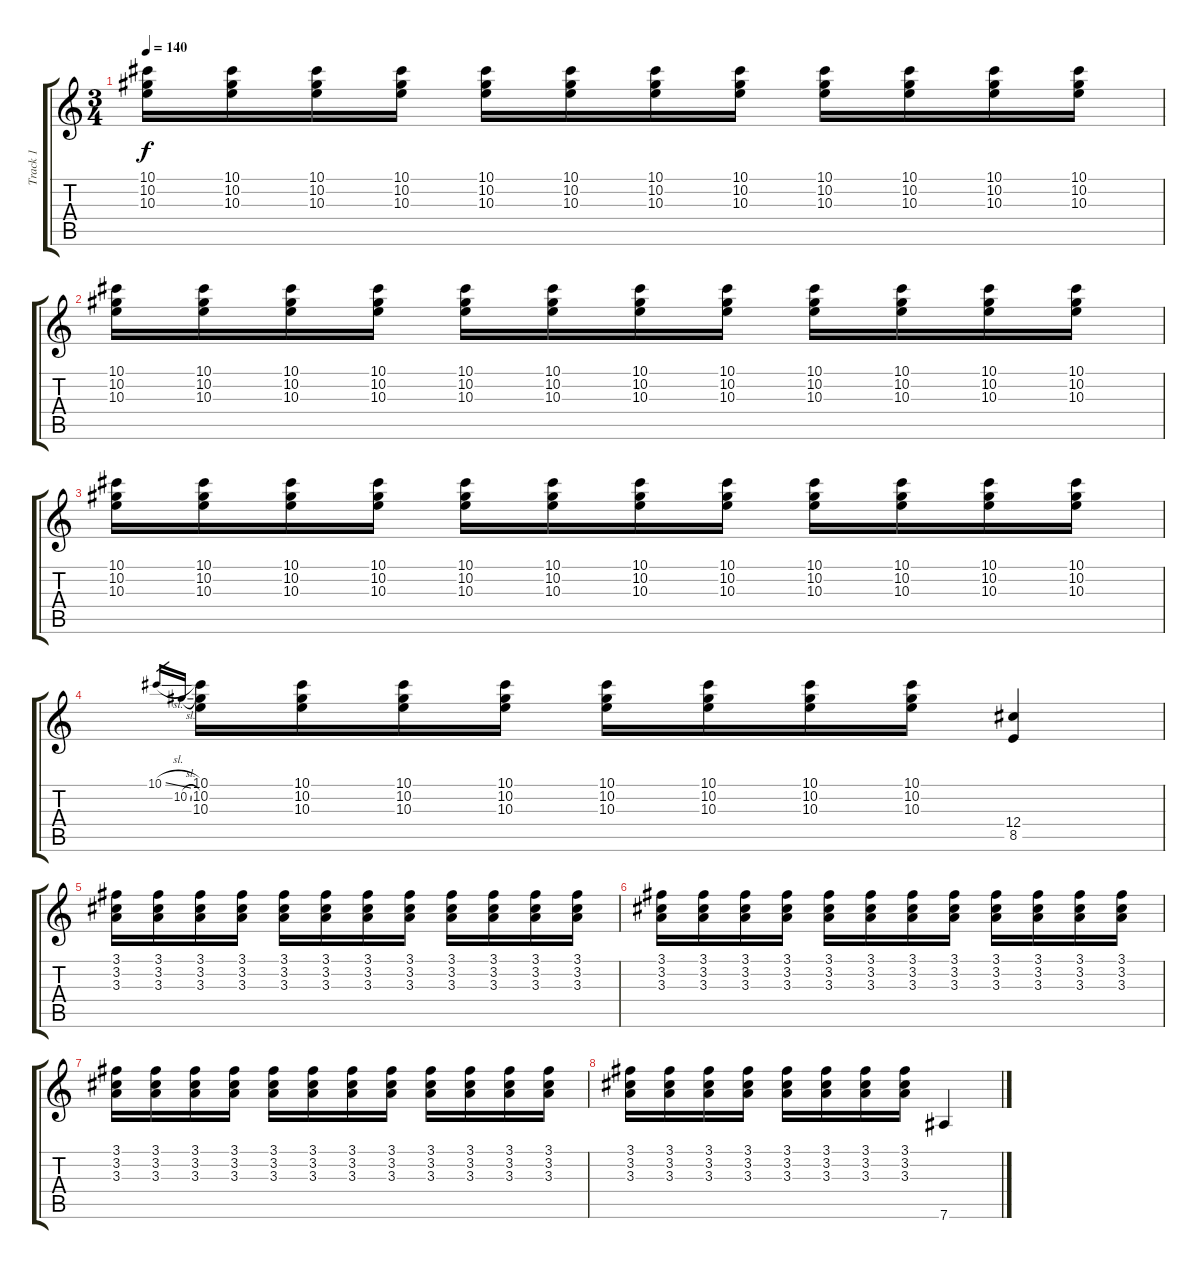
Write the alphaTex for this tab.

\track ("Track 1" "Track 1") {instrument acousticguitarnylon}
\staff {score tabs}
\tuning (Eb4 Bb3 Gb3 Db3 Ab2 Eb2) {hide}
\ts (3 4)
\tempo 140
\clef g2
\ks c
(10.1 10.2 10.3).16{dy f} (10.1 10.2 10.3).16 (10.1 10.2 10.3).16 (10.1 10.2 10.3).16 (10.1 10.2 10.3).16 (10.1 10.2 10.3).16 (10.1 10.2 10.3).16 (10.1 10.2 10.3).16 (10.1 10.2 10.3).16 (10.1 10.2 10.3).16 (10.1 10.2 10.3).16 (10.1 10.2 10.3).16 |
(10.1 10.2 10.3).16 (10.1 10.2 10.3).16 (10.1 10.2 10.3).16 (10.1 10.2 10.3).16 (10.1 10.2 10.3).16 (10.1 10.2 10.3).16 (10.1 10.2 10.3).16 (10.1 10.2 10.3).16 (10.1 10.2 10.3).16 (10.1 10.2 10.3).16 (10.1 10.2 10.3).16 (10.1 10.2 10.3).16 |
(10.1 10.2 10.3).16 (10.1 10.2 10.3).16 (10.1 10.2 10.3).16 (10.1 10.2 10.3).16 (10.1 10.2 10.3).16 (10.1 10.2 10.3).16 (10.1 10.2 10.3).16 (10.1 10.2 10.3).16 (10.1 10.2 10.3).16 (10.1 10.2 10.3).16 (10.1 10.2 10.3).16 (10.1 10.2 10.3).16 |
10.1{sl}.16{gr} 10.2{sl}.16{gr} (10.1 10.2 10.3).16 (10.1 10.2 10.3).16 (10.1 10.2 10.3).16 (10.1 10.2 10.3).16 (10.1 10.2 10.3).16 (10.1 10.2 10.3).16 (10.1 10.2 10.3).16 (10.1 10.2 10.3).16 (12.4 8.5).4 |
(3.1 3.2 3.3).16 (3.1 3.2 3.3).16 (3.1 3.2 3.3).16 (3.1 3.2 3.3).16 (3.1 3.2 3.3).16 (3.1 3.2 3.3).16 (3.1 3.2 3.3).16 (3.1 3.2 3.3).16 (3.1 3.2 3.3).16 (3.1 3.2 3.3).16 (3.1 3.2 3.3).16 (3.1 3.2 3.3).16 |
(3.1 3.2 3.3).16 (3.1 3.2 3.3).16 (3.1 3.2 3.3).16 (3.1 3.2 3.3).16 (3.1 3.2 3.3).16 (3.1 3.2 3.3).16 (3.1 3.2 3.3).16 (3.1 3.2 3.3).16 (3.1 3.2 3.3).16 (3.1 3.2 3.3).16 (3.1 3.2 3.3).16 (3.1 3.2 3.3).16 |
(3.1 3.2 3.3).16 (3.1 3.2 3.3).16 (3.1 3.2 3.3).16 (3.1 3.2 3.3).16 (3.1 3.2 3.3).16 (3.1 3.2 3.3).16 (3.1 3.2 3.3).16 (3.1 3.2 3.3).16 (3.1 3.2 3.3).16 (3.1 3.2 3.3).16 (3.1 3.2 3.3).16 (3.1 3.2 3.3).16 |
(3.1 3.2 3.3).16 (3.1 3.2 3.3).16 (3.1 3.2 3.3).16 (3.1 3.2 3.3).16 (3.1 3.2 3.3).16 (3.1 3.2 3.3).16 (3.1 3.2 3.3).16 (3.1 3.2 3.3).16 7.6.4
